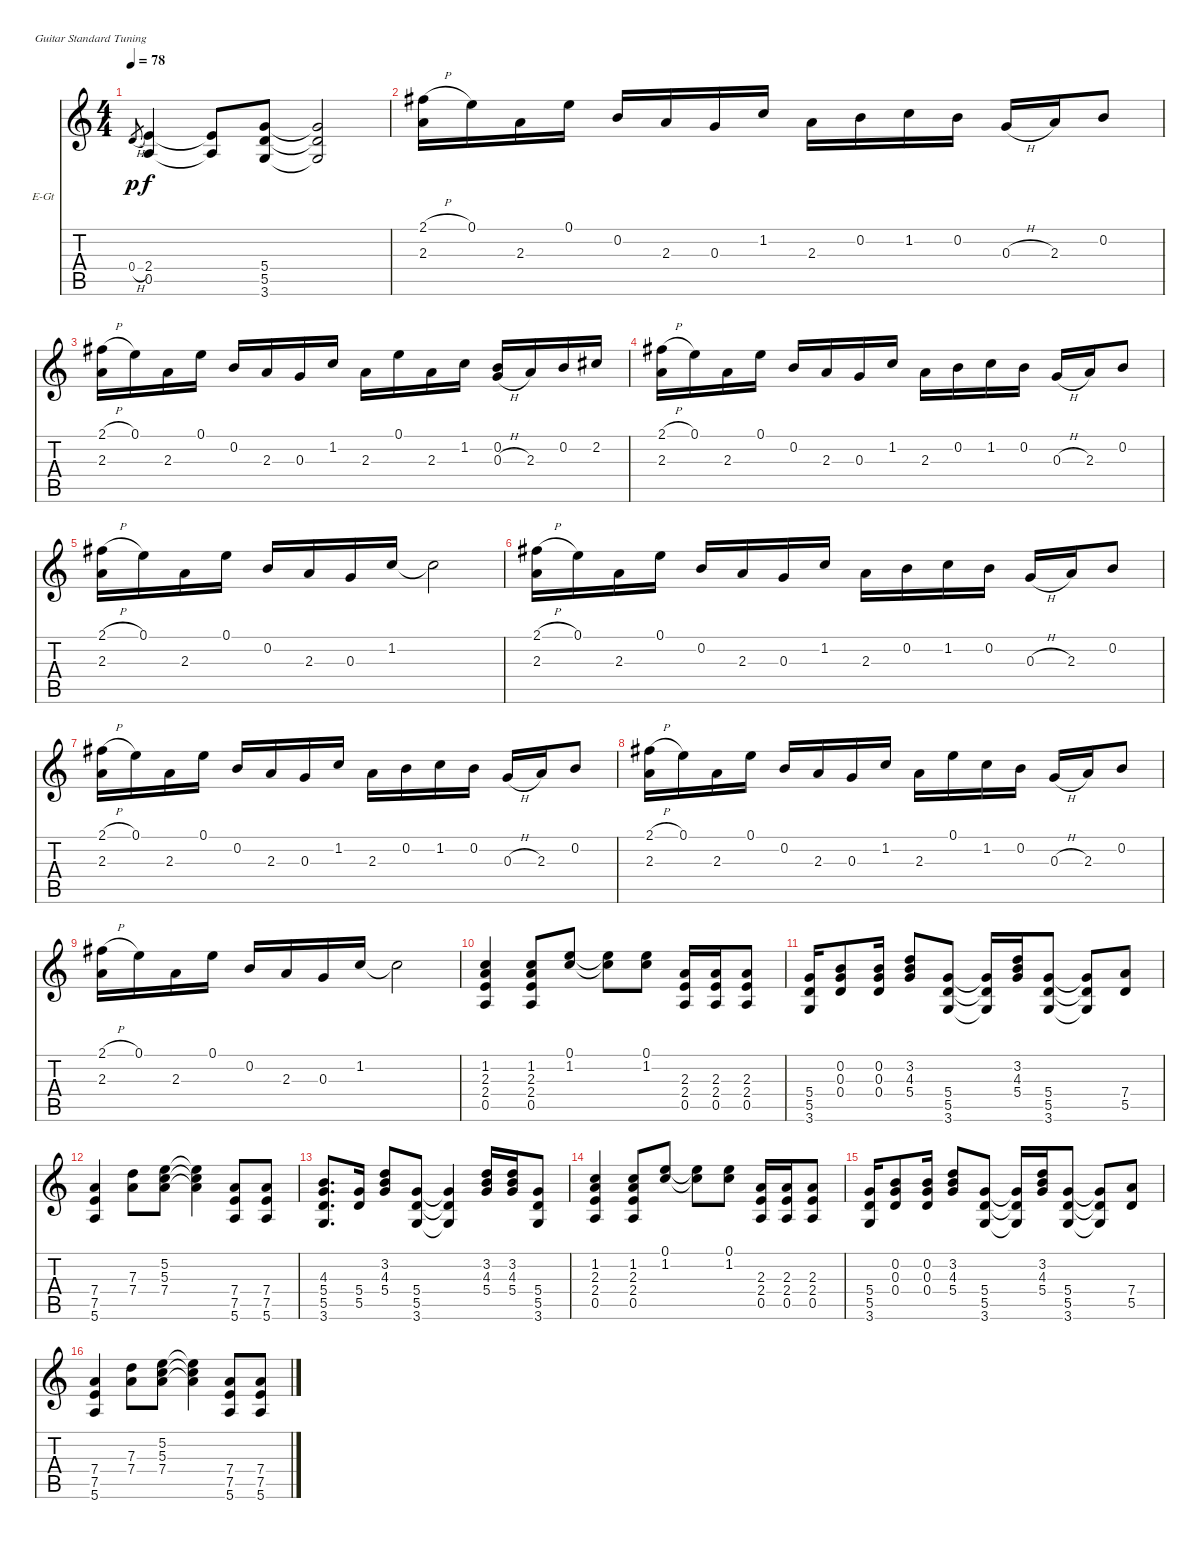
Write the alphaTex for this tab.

\defaultSystemsLayout 4
\bracketExtendMode nobrackets
\firstSystemTrackNameOrientation horizontal
\otherSystemsTrackNameOrientation horizontal
\track ("Stone Gossard (Clean)" "E-Gt") {instrument electricguitarclean}
\staff {score tabs}
\tuning (E4 B3 G3 D3 A2 E2)
\ts (4 4)
\tempo 78
\clef g2
\ks c
0.4{h}.8{gr dy p} (2.4 0.5).4{dy f} (2.4{t} 0.5{t}).8 (5.4 5.5 3.6).8 (5.4{t} 5.5{t} 3.6{t}).2 |
(2.1{h} 2.3).16 0.1.16 2.3.16 0.1.16 0.2.16 2.3.16 0.3.16 1.2.16 2.3.16 0.2.16 1.2.16 0.2.16 0.3{h}.16 2.3.16 0.2.8 |
(2.1{h} 2.3).16 0.1.16 2.3.16 0.1.16 0.2.16 2.3.16 0.3.16 1.2.16 2.3.16 0.1.16 2.3.16 1.2.16 (0.2 0.3{h}).16 2.3.16 0.2.16 2.2.16 |
(2.1{h} 2.3).16 0.1.16 2.3.16 0.1.16 0.2.16 2.3.16 0.3.16 1.2.16 2.3.16 0.2.16 1.2.16 0.2.16 0.3{h}.16 2.3.16 0.2.8 |
(2.1{h} 2.3).16 0.1.16 2.3.16 0.1.16 0.2.16 2.3.16 0.3.16 1.2.16 1.2{t}.2 |
(2.1{h} 2.3).16 0.1.16 2.3.16 0.1.16 0.2.16 2.3.16 0.3.16 1.2.16 2.3.16 0.2.16 1.2.16 0.2.16 0.3{h}.16 2.3.16 0.2.8 |
(2.1{h} 2.3).16 0.1.16 2.3.16 0.1.16 0.2.16 2.3.16 0.3.16 1.2.16 2.3.16 0.2.16 1.2.16 0.2.16 0.3{h}.16 2.3.16 0.2.8 |
(2.1{h} 2.3).16 0.1.16 2.3.16 0.1.16 0.2.16 2.3.16 0.3.16 1.2.16 2.3.16 0.1.16 1.2.16 0.2.16 0.3{h}.16 2.3.16 0.2.8 |
(2.1{h} 2.3).16 0.1.16 2.3.16 0.1.16 0.2.16 2.3.16 0.3.16 1.2.16 1.2{t}.2 |
(1.2 2.3 2.4 0.5).4 (1.2 2.3 2.4 0.5).8 (0.1 1.2).8 (0.1{t} 1.2{t}).8 (0.1 1.2).8 (2.3 2.4 0.5).16 (2.3 2.4 0.5).16 (2.3 2.4 0.5).8 |
(5.4 5.5 3.6).16 (0.2 0.3 0.4).8 (0.2 0.3 0.4).16 (3.2 4.3 5.4).8 (5.4 5.5 3.6).8 (5.4{t} 5.5{t} 3.6{t}).16 (3.2 4.3 5.4).16 (5.4 5.5 3.6).8 (5.4{t} 5.5{t} 3.6{t}).8 (7.4 5.5).8 |
(7.4 7.5 5.6).4 (7.3 7.4).8 (5.2 5.3 7.4).8 (5.2{t} 5.3{t} 7.4{t}).4 (7.4 7.5 5.6).8 (7.4 7.5 5.6).8 |
(4.3 5.4 5.5 3.6).8{d} (5.4 5.5).16 (3.2 4.3 5.4).8 (5.4 5.5 3.6).8 (5.4{t} 5.5{t} 3.6{t}).4 (3.2 4.3 5.4).16 (3.2 4.3 5.4).16 (5.4 5.5 3.6).8 |
(1.2 2.3 2.4 0.5).4 (1.2 2.3 2.4 0.5).8 (0.1 1.2).8 (0.1{t} 1.2{t}).8 (0.1 1.2).8 (2.3 2.4 0.5).16 (2.3 2.4 0.5).16 (2.3 2.4 0.5).8 |
(5.4 5.5 3.6).16 (0.2 0.3 0.4).8 (0.2 0.3 0.4).16 (3.2 4.3 5.4).8 (5.4 5.5 3.6).8 (5.4{t} 5.5{t} 3.6{t}).16 (3.2 4.3 5.4).16 (5.4 5.5 3.6).8 (5.4{t} 5.5{t} 3.6{t}).8 (7.4 5.5).8 |
(7.4 7.5 5.6).4 (7.3 7.4).8 (5.2 5.3 7.4).8 (5.2{t} 5.3{t} 7.4{t}).4 (7.4 7.5 5.6).8 (7.4 7.5 5.6).8
